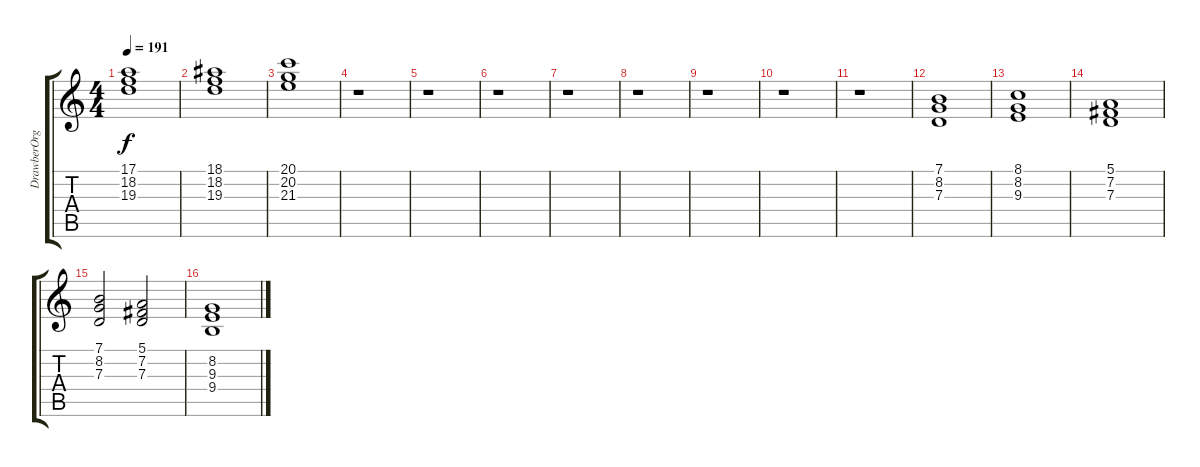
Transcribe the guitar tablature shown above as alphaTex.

\track ("DrawberOrgan(Backing)" "DrawberOrg") {instrument drawbarorgan}
\staff {score tabs}
\tuning (E4 B3 G3 D3 A2 E2) {hide}
\ts (4 4)
\tempo 191
\clef g2
\ks c
(17.1{t} 18.2{t} 19.3{t}).1{dy f} |
(18.1 18.2 19.3).1 |
(20.1 20.2 21.3).1 |
r.1 |
r.1 |
r.1 |
r.1 |
r.1 |
r.1 |
r.1 |
r.1 |
(7.1 8.2 7.3).1 |
(8.1 8.2 9.3).1 |
(5.1 7.2 7.3).1 |
(7.1 8.2 7.3).2 (5.1 7.2 7.3).2 |
(8.2 9.3 9.4).1
